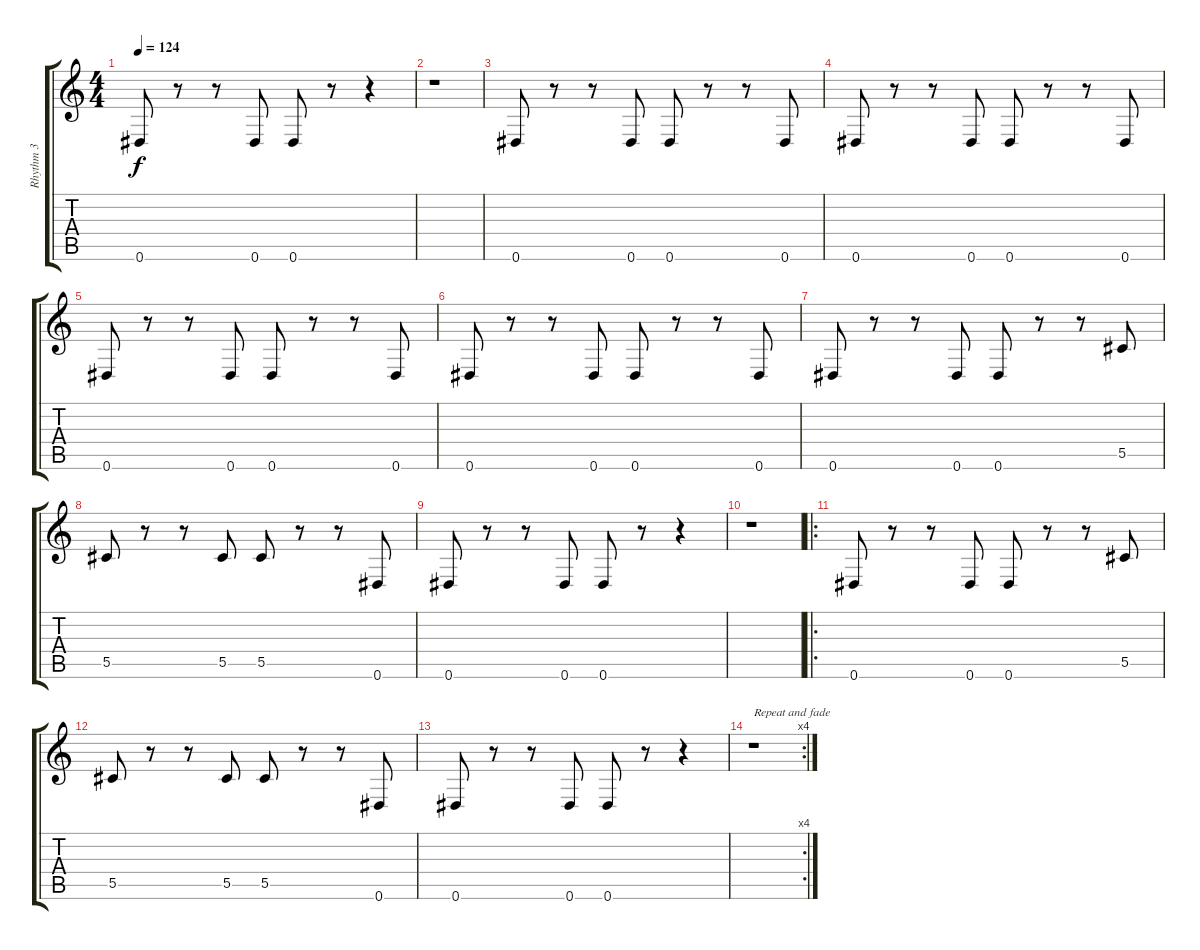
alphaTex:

\track ("Rhythm 3" "Rhythm 3") {instrument overdrivenguitar}
\staff {score tabs}
\tuning (Eb4 Bb3 Gb3 Db3 Ab2 Eb2) {hide}
\ts (4 4)
\tempo 124
\clef g2
\ks c
0.6.8{dy f} r.8 r.8 0.6.8 0.6.8 r.8 r.4 |
r.1 |
0.6.8 r.8 r.8 0.6.8 0.6.8 r.8 r.8 0.6.8 |
0.6.8 r.8 r.8 0.6.8 0.6.8 r.8 r.8 0.6.8 |
0.6.8 r.8 r.8 0.6.8 0.6.8 r.8 r.8 0.6.8 |
0.6.8 r.8 r.8 0.6.8 0.6.8 r.8 r.8 0.6.8 |
0.6.8 r.8 r.8 0.6.8 0.6.8 r.8 r.8 5.5.8 |
5.5.8 r.8 r.8 5.5.8 5.5.8 r.8 r.8 0.6.8 |
0.6.8 r.8 r.8 0.6.8 0.6.8 r.8 r.4 |
r.1 |
\ro
0.6.8 r.8 r.8 0.6.8 0.6.8 r.8 r.8 5.5.8 |
5.5.8 r.8 r.8 5.5.8 5.5.8 r.8 r.8 0.6.8 |
0.6.8 r.8 r.8 0.6.8 0.6.8 r.8 r.4 |
\rc 4
r.1{txt "Repeat and fade"}
